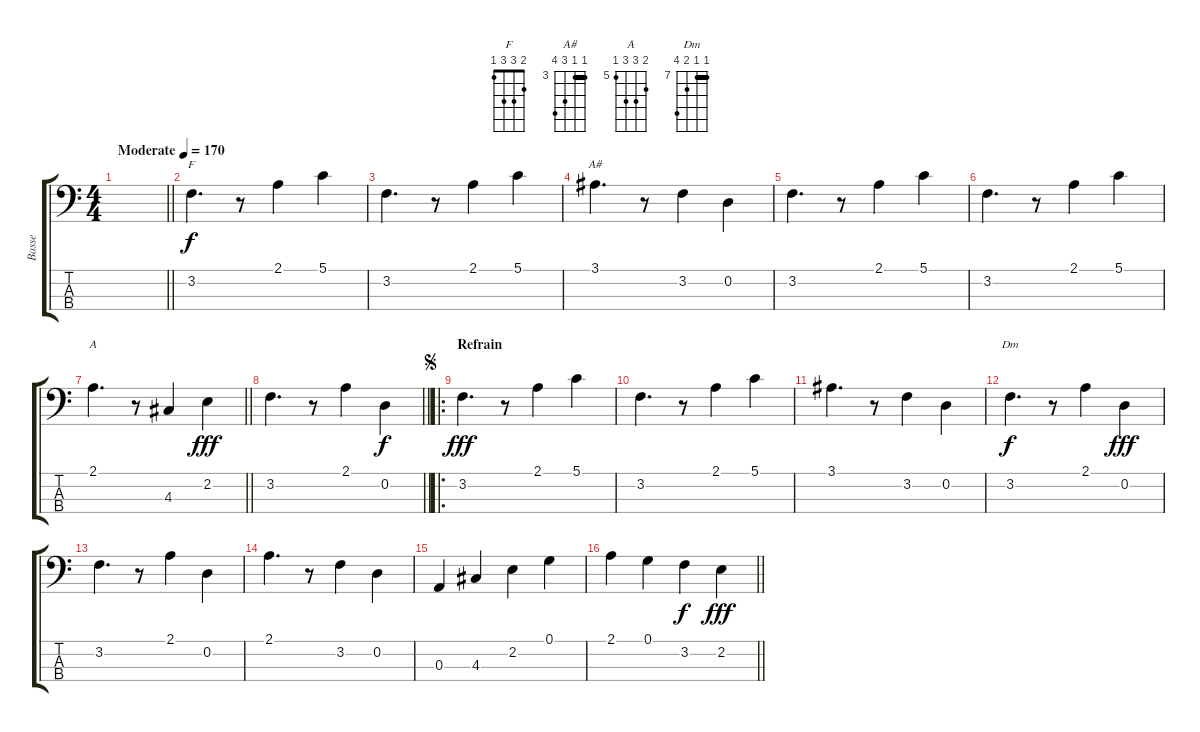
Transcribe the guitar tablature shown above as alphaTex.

\track ("Basse" "Basse") {instrument electricbassfinger}
\staff {score tabs}
\tuning (G2 D2 A1 E1) {hide}
\chord ("F" 2 3 3 1)
\chord ("A#" 3 3 5 6) {firstfret 3 barre 3}
\chord ("A" 6 7 7 5) {firstfret 5}
\chord ("Dm" 7 7 8 10) {firstfret 7 barre 7}
\ts (4 4)
\tempo (170 "Moderate")
\clef f4
\barLineRight lightlight
\ks c
|
\section ("" "")
3.2.4{d ch "F"} r.8 2.1.4 5.1.4 |
3.2.4{d} r.8 2.1.4 5.1.4 |
3.1.4{d ch "A#"} r.8 3.2.4 0.2.4 |
3.2.4{d} r.8 2.1.4 5.1.4 |
3.2.4{d} r.8 2.1.4 5.1.4 |
\barLineRight lightlight
2.1.4{d ch "A" dy f} r.8 4.3.4 2.2.4{dy fff} |
\barLineRight lightlight
3.2.4{d} r.8 2.1.4 0.2.4{dy f} |
\ro
\section ("" "Refrain ")
\jump segno
3.2.4{d dy fff} r.8 2.1.4 5.1.4 |
3.2.4{d} r.8 2.1.4 5.1.4 |
3.1.4{d} r.8 3.2.4 0.2.4 |
3.2.4{d ch "Dm" dy f} r.8 2.1.4 0.2.4{dy fff} |
3.2.4{d} r.8 2.1.4 0.2.4 |
2.1.4{d} r.8 3.2.4 0.2.4 |
0.3.4 4.3.4 2.2.4 0.1.4 |
\barLineRight lightlight
2.1.4 0.1.4 3.2.4{dy f} 2.2.4{dy fff}
